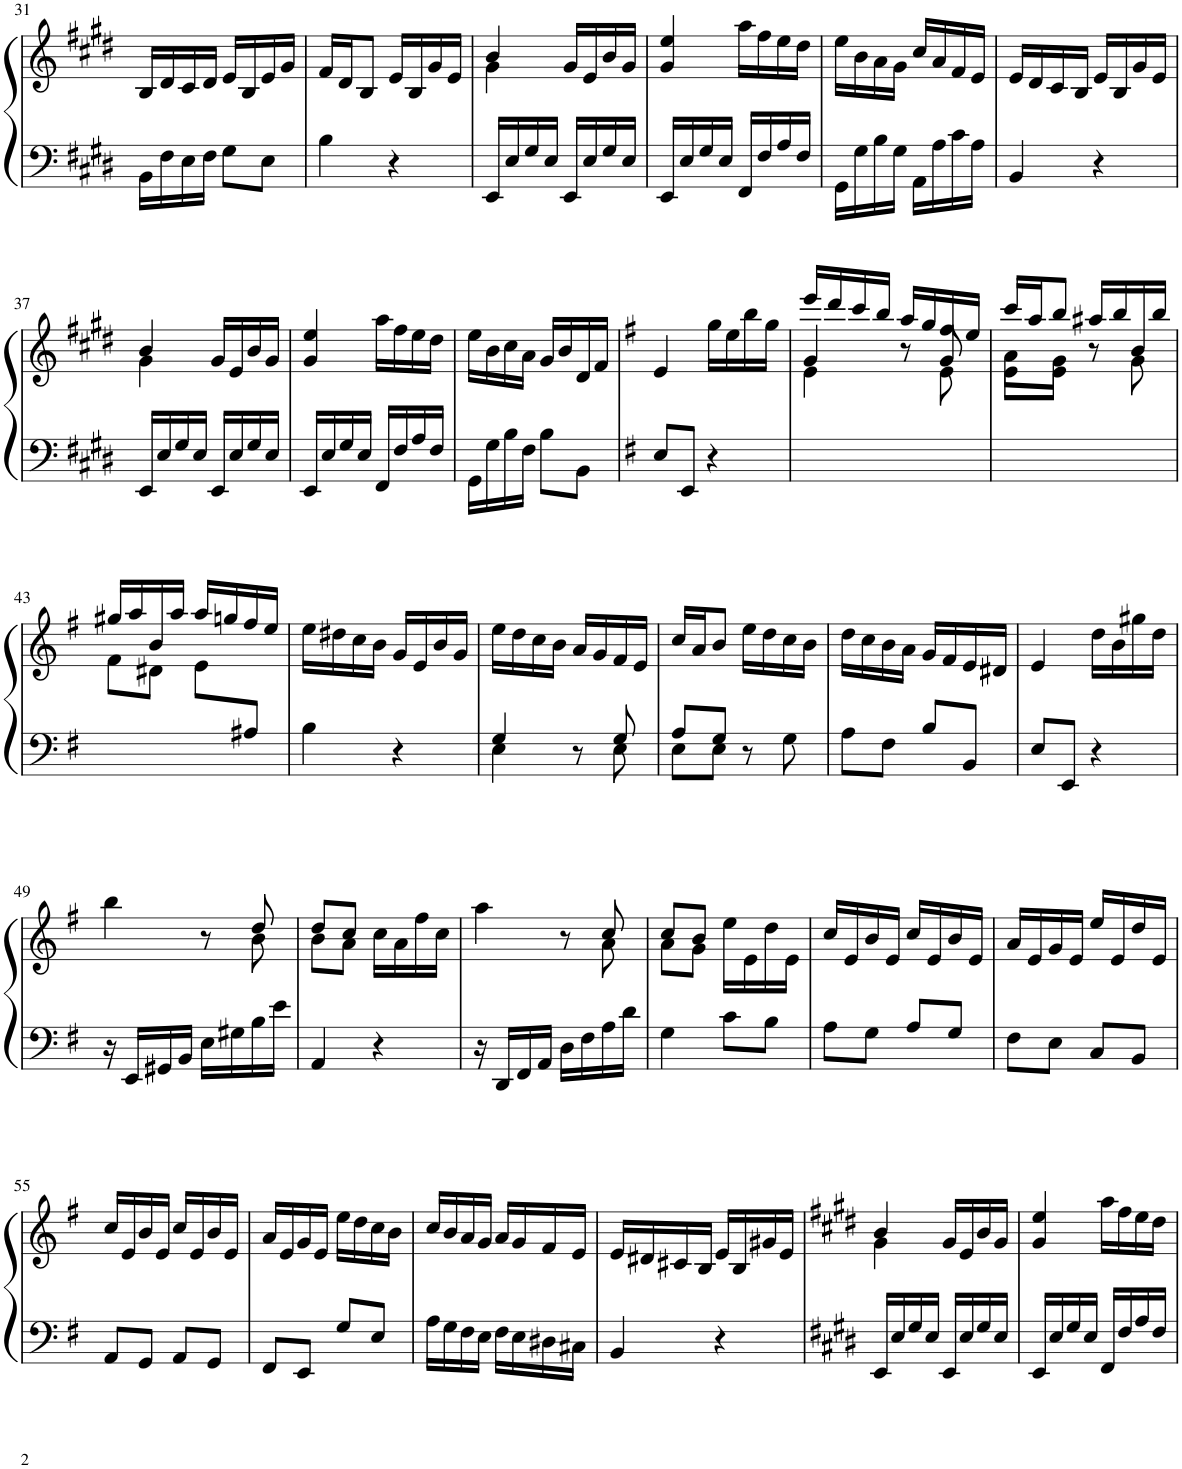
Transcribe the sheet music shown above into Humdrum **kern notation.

**kern	**kern
*part1	*part1
*staff2	*staff1
*I"Piano	*
*I'Pno.	*
!!LO:PB:g=z
*clefF4	*clefG2
*k[f#c#g#d#]	*k[f#c#g#d#]
*M2/4	*M2/4
=31	=31
16BB\LL	16B/LL
16F#\	16d#/
16E\	16c#/
16F#\JJ	16d#/JJ
8G#\L	16e/LL
.	16B/
8E\J	16e/
.	16g#/JJ
=32	=32
4B\	16f#/LL
.	16d#/J
.	8B/J
4r	16e/LL
.	16B/
.	16g#/
.	16e/JJ
=33	=33
*	*^
16EE/LL	4b/	4g#\
16E/	.	.
16G#/	.	.
16E/JJ	.	.
16EE/LL	16g#/LL	4ryy
16E/	16e/	.
16G#/	16b/	.
16E/JJ	16g#/JJ	.
*	*v	*v
=34	=34
16EE/LL	4g#/ 4ee/
16E/	.
16G#/	.
16E/JJ	.
16FF#/LL	16aa\LL
16F#/	16ff#\
16A/	16ee\
16F#/JJ	16dd#\JJ
=35	=35
16GG#\LL	16ee\LL
16G#\	16b\
16B\	16a\
16G#\JJ	16g#\JJ
16AA\LL	16cc#/LL
16A\	16a/
16c#\	16f#/
16A\JJ	16e/JJ
=36	=36
4BB/	16e/LL
.	16d#/
.	16c#/
.	16B/JJ
4r	16e/LL
.	16B/
.	16g#/
.	16e/JJ
!!LO:LB:g=z
=37	=37
*	*^
16EE/LL	4b/	4g#\
16E/	.	.
16G#/	.	.
16E/JJ	.	.
16EE/LL	16g#/LL	4ryy
16E/	16e/	.
16G#/	16b/	.
16E/JJ	16g#/JJ	.
*	*v	*v
=38	=38
16EE/LL	4g#/ 4ee/
16E/	.
16G#/	.
16E/JJ	.
16FF#/LL	16aa\LL
16F#/	16ff#\
16A/	16ee\
16F#/JJ	16dd#\JJ
=39	=39
16GG#\LL	16ee\LL
16G#\	16b\
16B\	16cc#\
16F#\JJ	16a\JJ
8B\L	16g#/LL
.	16b/
8BB\J	16d#/
.	16f#/JJ
=40	=40
*k[f#]	*k[f#]
8E/L	4e/
8EE/J	.
4r	16gg\LL
.	16ee\
.	16bb\
.	16gg\JJ
=41	=41
*	*^
*	*	*^
4ryy	16eee/LL	4g/	4e\
.	16ddd/	.	.
.	16ccc/	.	.
.	16bb/JJ	.	.
8r	16aa/LL	8ryy	8ryy
.	16gg/	.	.
8ryy	16ff#/	8g/	8e\
.	16ee/JJ	.	.
=42	=42	=42	=42
4ryy	16ccc/LL	8a\L	8e\L
.	16aa/J	.	.
.	8bb/J	8g\J	8e\J
8r	16aa#X/LL	8ryy	4ryy
.	16bb/	.	.
8ryy	16b/	8g\	.
.	16bb/JJ	.	.
*	*	*v	*v
!!LO:LB:g=z
=43	=43	=43
4.ryy	16gg#X/LL	8f#\L
.	16aa/	.
.	16b/	8d#X\J
.	16aa/JJ	.
.	16aa/LL	8e\L
.	16ggn/	.
8A#X/J	16ff#/	8ryy
.	16ee/JJ	.
*	*v	*v
=44	=44
4B\	16ee\LL
.	16dd#X\
.	16cc\
.	16b\JJ
4r	16g/LL
.	16e/
.	16b/
.	16g/JJ
=45	=45
*^	*
4G/	4E\	16ee\LL
.	.	16dd\
.	.	16cc\
.	.	16b\JJ
8r	8ryy	16a/LL
.	.	16g/
8G/	8E\	16f#/
.	.	16e/JJ
=46	=46	=46
8A/L	8E\L	16cc/LL
.	.	16a/J
8G/J	8E\J	8b/J
8r	4ryy	16ee\LL
.	.	16dd\
8G\	.	16cc\
.	.	16b\JJ
*v	*v	*
=47	=47
8A\L	16dd\LL
.	16cc\
8F#\J	16b\
.	16a\JJ
8B/L	16g/LL
.	16f#/
8BB/J	16e/
.	16d#X/JJ
=48	=48
8E/L	4e/
8EE/J	.
4r	16dd\LL
.	16b\
.	16gg#X\
.	16dd\JJ
!!LO:LB:g=z
=49	=49
*	*^
16r	4bb\	4.ryy
16EE/LL	.	.
16GG#X/	.	.
16BB/JJ	.	.
16E\LL	8r	.
16G#X\	.	.
16B\	8dd/	8b\
16e\JJ	.	.
=50	=50	=50
4AA/	8dd/L	8b\L
.	8cc/J	8a\J
4r	16cc\LL	4ryy
.	16a\	.
.	16ff#\	.
.	16cc\JJ	.
=51	=51	=51
16r	4aa\	4.ryy
16DD/LL	.	.
16FF#/	.	.
16AA/JJ	.	.
16D\LL	8r	.
16F#\	.	.
16A\	8cc/	8a\
16d\JJ	.	.
=52	=52	=52
4G\	8cc/L	8a\L
.	8b/J	8g\J
8c\L	16ee\LL	4ryy
.	16e\	.
8B\J	16dd\	.
.	16e\JJ	.
*	*v	*v
=53	=53
8A\L	16cc/LL
.	16e/
8G\J	16b/
.	16e/JJ
8A/L	16cc/LL
.	16e/
8G/J	16b/
.	16e/JJ
=54	=54
8F#\L	16a/LL
.	16e/
8E\J	16g/
.	16e/JJ
8C/L	16ee/LL
.	16e/
8BB/J	16dd/
.	16e/JJ
!!LO:LB:g=z
=55	=55
8AA/L	16cc/LL
.	16e/
8GG/J	16b/
.	16e/JJ
8AA/L	16cc/LL
.	16e/
8GG/J	16b/
.	16e/JJ
=56	=56
8FF#/L	16a/LL
.	16e/
8EE/J	16g/
.	16e/JJ
8G/L	16ee\LL
.	16dd\
8E/J	16cc\
.	16b\JJ
=57	=57
16A\LL	16cc/LL
16G\	16b/
16F#\	16a/
16E\JJ	16g/JJ
16F#\LL	16a/LL
16E\	16g/
16D#X\	16f#/
16C#X\JJ	16e/JJ
=58	=58
4BB/	16e/LL
.	16d#X/
.	16c#X/
.	16B/JJ
4r	16e/LL
.	16B/
.	16g#X/
.	16e/JJ
=59	=59
*k[f#c#g#d#]	*k[f#c#g#d#]
*	*^
16EE/LL	4b/	4g#\
16E/	.	.
16G#/	.	.
16E/JJ	.	.
16EE/LL	16g#/LL	4ryy
16E/	16e/	.
16G#/	16b/	.
16E/JJ	16g#/JJ	.
*	*v	*v
=60	=60
16EE/LL	4g#/ 4ee/
16E/	.
16G#/	.
16E/JJ	.
16FF#/LL	16aa\LL
16F#/	16ff#\
16A/	16ee\
16F#/JJ	16dd#\JJ
=	=
*-	*-
